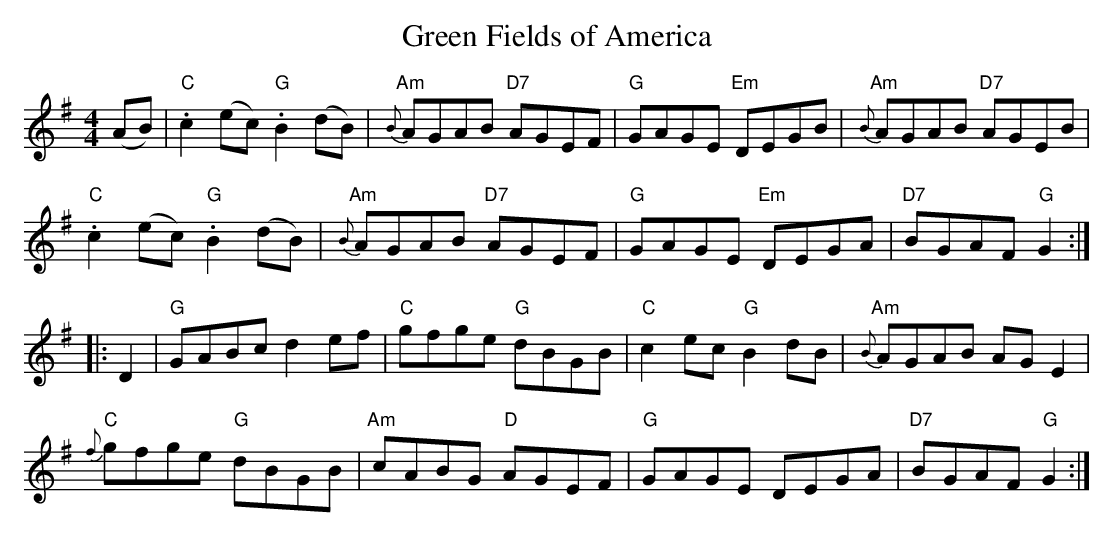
X:1
T:Green Fields of America
M:4/4
L:1/8
K:G
(AB)|"C".c2(ec) "G".B2(dB) | "Am"{B}AGAB "D7"AGEF | "G"GAGE "Em"DEGB | "Am"{B}AGAB "D7"AGEB |
"C".c2(ec) "G".B2(dB) | "Am"{B}AGAB "D7"AGEF | "G"GAGE "Em"DEGA | "D7"BGAF "G"G2:|
|:D2|"G"GABc d2ef | "C"gfge "G"dBGB | "C"c2ec "G"B2dB | "Am"{B}AGAB AGE2 |
"C"{f}gfge "G"dBGB |"Am"cABG "D"AGEF | "G" GAGE  DEGA|"D7" BGAF "G"G2     :|
